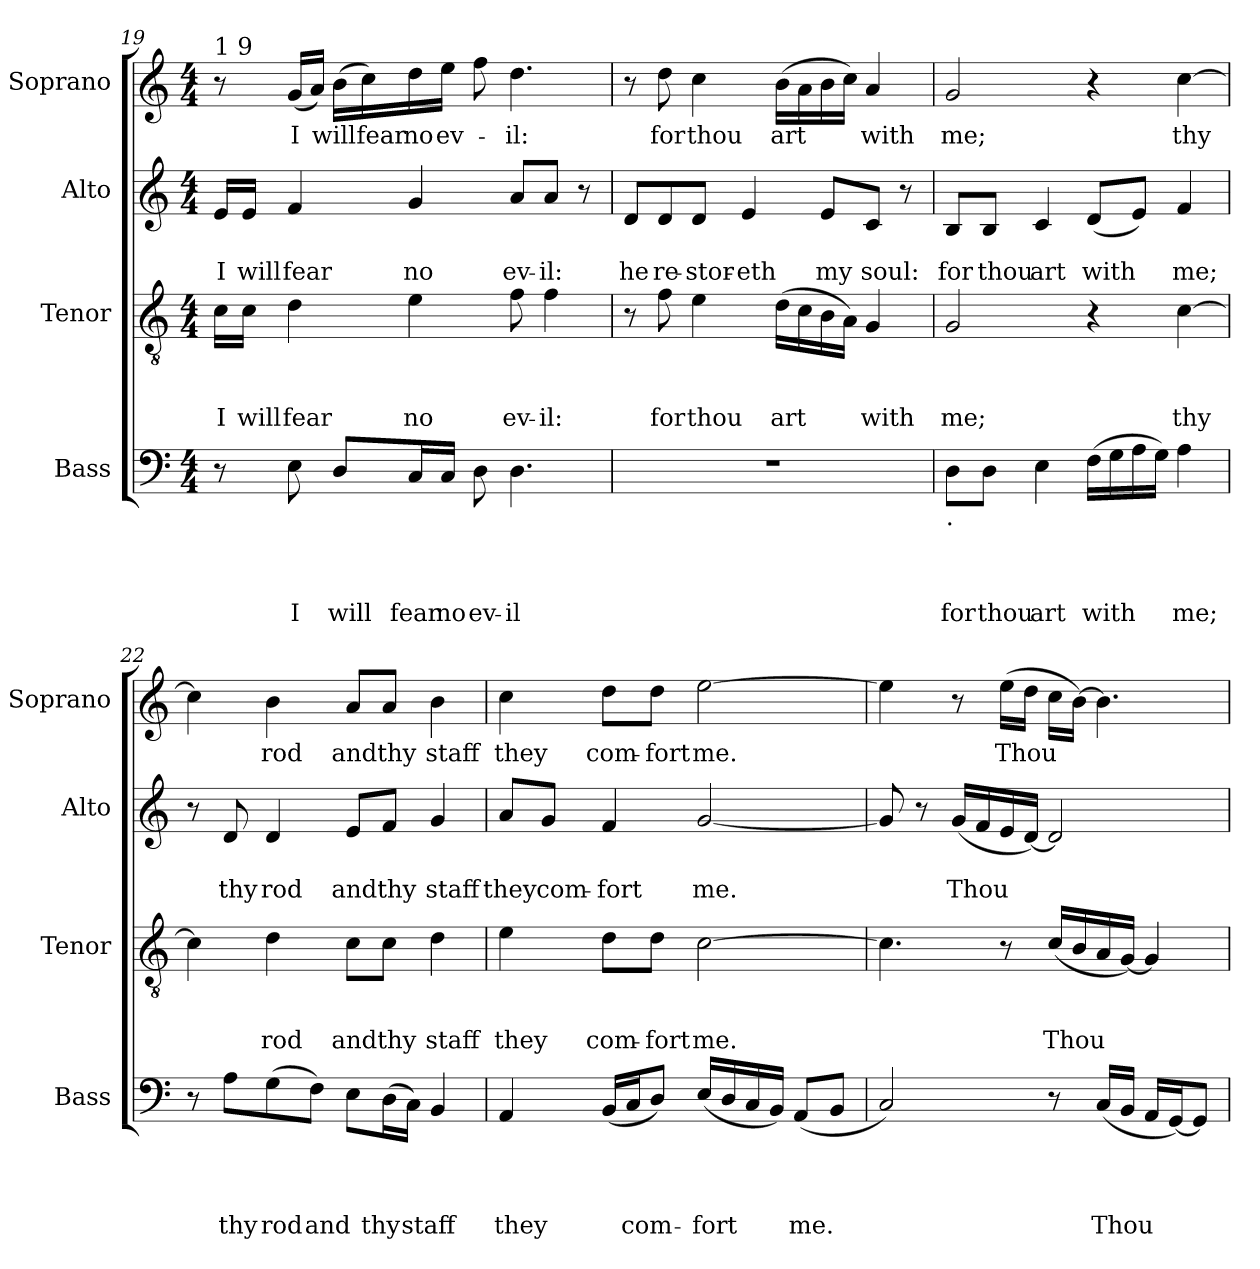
**kern	**text	**text	**text	**text	**kern	**text	**text	**text	**kern	**text	**text	**kern	**text
*part4	*part4	*part4	*part4	*part4	*part3	*part3	*part3	*part3	*part2	*part2	*part2	*part1	*part1
*staff4	*staff4	*staff4	*staff4	*staff4	*staff3	*staff3	*staff3	*staff3	*staff2	*staff2	*staff2	*staff1	*staff1
*I"Bass	*	*	*	*	*I"Tenor	*	*	*	*I"Alto	*	*	*I"Soprano	*
*I'Bass	*	*	*	*	*I'Tenor	*	*	*	*I'Alto	*	*	*I'Soprano	*
*clefF4	*	*	*	*	*clefGv2	*	*	*	*clefG2	*	*	*clefG2	*
*k[]	*	*	*	*	*k[]	*	*	*	*k[]	*	*	*k[]	*
*C:	*	*	*	*	*C:	*	*	*	*C:	*	*	*C:	*
*M4/4	*	*	*	*	*M4/4	*	*	*	*M4/4	*	*	*M4/4	*
=19	=19	=19	=19	=19	=19	=19	=19	=19	=19	=19	=19	=19	=19
!	!	!	!	!	!	!	!	!	!	!	!	!LO:TX:a:t=1 9	!
!	!	!	!	!	!	!	!	!LO:LY:b:rj	!	!	!LO:LY:b:rj	!	!
8r	.	.	.	.	16c\LL	.	.	I	16e/LL	.	I	8r	.
!	!	!	!	!	!	!	!	!LO:LY:b	!	!	!LO:LY:b	!	!
.	.	.	.	.	16c\JJ	.	.	will	16e/JJ	.	will	.	.
!	!	!	!	!LO:LY:b	!	!	!	!LO:LY:b	!	!	!LO:LY:b	!	!LO:LY:b:rj
8E\	.	.	.	I	4d\	.	.	fear	4f/	.	fear	(<16g/LL	I
.	.	.	.	.	.	.	.	.	.	.	.	16a/JJ)	.
!	!	!	!	!LO:LY:b	!	!	!	!	!	!	!	!	!LO:LY:b:rj
8D/L	.	.	.	will	.	.	.	.	.	.	.	(>16b\LL	will
!	!	!	!	!	!	!	!	!	!	!	!	!	!LO:LY:b
.	.	.	.	.	.	.	.	.	.	.	.	16cc\)	fear
!	!	!	!	!LO:LY:b	!	!	!	!LO:LY:b	!	!	!LO:LY:b	!	!LO:LY:b
16C/L	.	.	.	fear	4e\	.	.	no	4g/	.	no	16dd\	no
!	!	!	!	!LO:LY:b	!	!	!	!	!	!	!	!	!LO:LY:b
16C/JJ	.	.	.	no	.	.	.	.	.	.	.	16ee\JJ	ev-
!	!	!	!	!LO:LY:b	!	!	!	!	!	!	!	!	!
8D\	.	.	.	ev-	.	.	.	.	.	.	.	8ff\	.
!	!	!	!	!LO:LY:b	!	!	!	!LO:LY:b	!	!	!LO:LY:b	!	!LO:LY:b:rj
4.D\	.	.	.	-il	8f\	.	.	ev-	8a/L	.	ev-	4.dd\	-il:
!	!	!	!	!	!	!	!	!LO:LY:b	!	!	!LO:LY:b	!	!
.	.	.	.	.	4f\	.	.	-il:	8a/J	.	-il:	.	.
.	.	.	.	.	.	.	.	.	8r	.	.	.	.
=20	=20	=20	=20	=20	=20	=20	=20	=20	=20	=20	=20	=20	=20
!	!	!	!	!	!	!	!	!	!	!	!LO:LY:b	!	!
1r	.	.	.	.	8r	.	.	.	8d/L	.	he	8r	.
!	!	!	!	!	!	!	!	!LO:LY:b	!	!	!LO:LY:b	!	!LO:LY:b
.	.	.	.	.	8f\	.	.	for	8d/	.	re-	8dd\	for
!	!	!	!	!	!	!	!	!LO:LY:b	!	!	!LO:LY:b	!	!LO:LY:b
.	.	.	.	.	4e\	.	.	thou	8d/J	.	-stor-	4cc\	thou
!	!	!	!	!	!	!	!	!	!	!	!LO:LY:b	!	!
.	.	.	.	.	.	.	.	.	4e/	.	-eth	.	.
!	!	!	!	!	!	!	!	!LO:LY:b	!	!	!	!	!LO:LY:b
.	.	.	.	.	(>16d\LL	.	.	art	.	.	.	(>16b\LL	art
.	.	.	.	.	16c\	.	.	.	.	.	.	16a\	.
!	!	!	!	!	!	!	!	!	!	!	!LO:LY:b	!	!
.	.	.	.	.	16B\	.	.	.	8e/L	.	my	16b\	.
.	.	.	.	.	16A\JJ)	.	.	.	.	.	.	16cc\JJ)	.
!	!	!	!	!	!	!	!	!LO:LY:b	!	!	!LO:LY:b	!	!LO:LY:b
.	.	.	.	.	4G/	.	.	with	8c/J	.	soul:	4a/	with
.	.	.	.	.	.	.	.	.	8r	.	.	.	.
!!LO:PB:g=z
=21	=21	=21	=21	=21	=21	=21	=21	=21	=21	=21	=21	=21	=21
!LO:TX:b:t=.	!	!	!	!	!	!	!	!	!	!	!	!	!
!	!	!	!	!LO:LY:b	!	!	!	!LO:LY:b	!	!	!LO:LY:b	!	!LO:LY:b
8D\L	.	.	.	for	2G/	.	.	me;	8B/L	.	for	2g/	me;
!	!	!	!	!LO:LY:b	!	!	!	!	!	!	!LO:LY:b	!	!
8D\J	.	.	.	thou	.	.	.	.	8B/J	.	thou	.	.
!	!	!	!	!LO:LY:b	!	!	!	!	!	!	!LO:LY:b	!	!
4E\	.	.	.	art	.	.	.	.	4c/	.	art	.	.
!	!	!	!	!LO:LY:b	!	!	!	!	!	!	!LO:LY:b	!	!
(>16F\LL	.	.	.	with	4r	.	.	.	(<8d/L	.	with	4r	.
16G\	.	.	.	.	.	.	.	.	.	.	.	.	.
16A\	.	.	.	.	.	.	.	.	8e/J)	.	.	.	.
16G\JJ)	.	.	.	.	.	.	.	.	.	.	.	.	.
!	!	!	!	!LO:LY:b	!	!	!	!LO:LY:b	!	!	!LO:LY:b	!	!LO:LY:b
4A\	.	.	.	me;	[>4c\	.	.	thy	4f/	.	me;	[>4cc\	thy
=22	=22	=22	=22	=22	=22	=22	=22	=22	=22	=22	=22	=22	=22
8r	.	.	.	.	4c\]	.	.	.	8r	.	.	4cc\]	.
!	!	!	!	!LO:LY:b	!	!	!	!	!	!	!LO:LY:b	!	!
8A\L	.	.	.	thy	.	.	.	.	8d/	.	thy	.	.
!	!	!	!	!LO:LY:b	!	!	!	!LO:LY:b	!	!	!LO:LY:b	!	!LO:LY:b
(>8G\	.	.	.	rod	4d\	.	.	rod	4d/	.	rod	4b\	rod
!	!	!	!	!LO:LY:b	!	!	!	!	!	!	!	!	!
8F\J)	.	.	.	and	.	.	.	.	.	.	.	.	.
!	!	!	!	!	!	!	!	!LO:LY:b	!	!	!LO:LY:b	!	!LO:LY:b
8E\L	.	.	.	.	8c\L	.	.	and	8e/L	.	and	8a/L	and
!	!	!	!	!LO:LY:b:rj	!	!	!	!LO:LY:b	!	!	!LO:LY:b	!	!LO:LY:b:rj
(>16D\L	.	.	.	thy	8c\J	.	.	thy	8f/J	.	thy	8a/J	thy
!	!	!	!	!LO:LY:b	!	!	!	!	!	!	!	!	!
16C\JJ)	.	.	.	staff	.	.	.	.	.	.	.	.	.
!	!	!	!	!	!	!	!	!LO:LY:b	!	!	!LO:LY:b	!	!LO:LY:b
4BB/	.	.	.	.	4d\	.	.	staff	4g/	.	staff	4b\	staff
=23	=23	=23	=23	=23	=23	=23	=23	=23	=23	=23	=23	=23	=23
!	!	!	!	!LO:LY:b	!	!	!	!LO:LY:b	!	!	!LO:LY:b	!	!LO:LY:b
4AA/	.	.	.	they	4e\	.	.	they	8a/L	.	they	4cc\	they
!	!	!	!	!	!	!	!	!	!	!	!LO:LY:b	!	!
.	.	.	.	.	.	.	.	.	8g/J	.	com-	.	.
!	!	!	!	!	!	!	!	!LO:LY:b	!	!	!LO:LY:b	!	!LO:LY:b
(<16BB/LL	.	.	.	.	8d\L	.	.	com-	4f/	.	-fort	8dd\L	com-
!	!	!	!	!LO:LY:b	!	!	!	!	!	!	!	!	!
16C/J	.	.	.	com-	.	.	.	.	.	.	.	.	.
!	!	!	!	!	!	!	!	!LO:LY:b:rj	!	!	!	!	!LO:LY:b
8D/J)	.	.	.	.	8d\J	.	.	-fort	.	.	.	8dd\J	-fort
!	!	!	!	!LO:LY:b	!	!	!	!LO:LY:b	!	!	!LO:LY:b	!	!LO:LY:b
(<16E/LL	.	.	.	-fort	[>2c\	.	.	me.	[<2g/	.	me.	[>2ee\	me.
16D/	.	.	.	.	.	.	.	.	.	.	.	.	.
16C/	.	.	.	.	.	.	.	.	.	.	.	.	.
16BB/JJ)	.	.	.	.	.	.	.	.	.	.	.	.	.
!	!	!	!	!LO:LY:b	!	!	!	!	!	!	!	!	!
(<8AA/L	.	.	.	me.	.	.	.	.	.	.	.	.	.
8BB/J	.	.	.	.	.	.	.	.	.	.	.	.	.
=24	=24	=24	=24	=24	=24	=24	=24	=24	=24	=24	=24	=24	=24
2C/)	.	.	.	.	4.c\]	.	.	.	8g/]	.	.	4ee\]	.
.	.	.	.	.	.	.	.	.	8r	.	.	.	.
!	!	!	!	!	!	!	!	!	!	!	!LO:LY:b	!	!
.	.	.	.	.	.	.	.	.	(<16g/LL	.	Thou	8r	.
.	.	.	.	.	.	.	.	.	16f/	.	.	.	.
!	!	!	!	!	!	!	!	!	!	!	!	!	!LO:LY:b
.	.	.	.	.	8r	.	.	.	16e/	.	.	(>16ee\LL	Thou
.	.	.	.	.	.	.	.	.	[<16d/JJ)	.	.	16dd\JJ	.
!	!	!	!	!	!	!	!	!LO:LY:b	!	!	!	!	!
8r	.	.	.	.	(<16c/LL	.	.	Thou	2d/]	.	.	16cc\LL	.
.	.	.	.	.	16B/	.	.	.	.	.	.	[>16b\JJ)	.
!	!	!	!	!LO:LY:b	!	!	!	!	!	!	!	!	!
(<16C/LL	.	.	.	Thou	16A/	.	.	.	.	.	.	4.b\]	.
16BB/JJ	.	.	.	.	[<16G/JJ)	.	.	.	.	.	.	.	.
16AA/LL	.	.	.	.	4G/]	.	.	.	.	.	.	.	.
[<16GG/J)	.	.	.	.	.	.	.	.	.	.	.	.	.
8GG/J]	.	.	.	.	.	.	.	.	.	.	.	.	.
=	=	=	=	=	=	=	=	=	=	=	=	=	=
*-	*-	*-	*-	*-	*-	*-	*-	*-	*-	*-	*-	*-	*-
